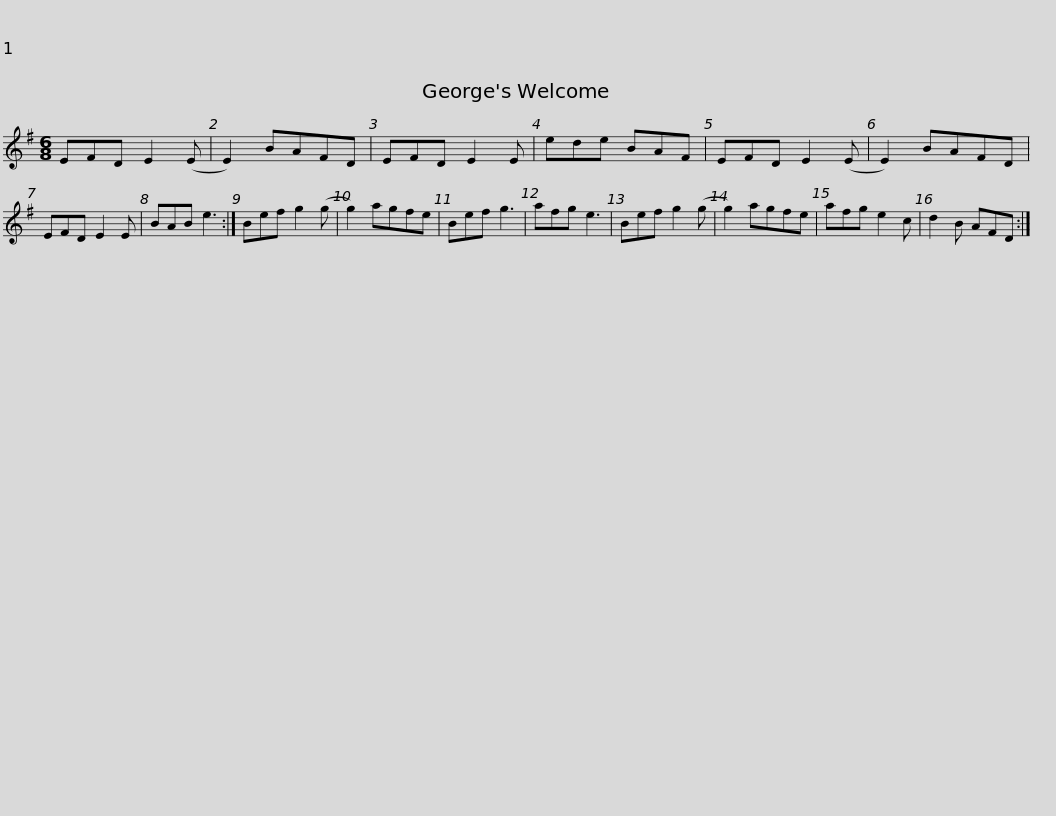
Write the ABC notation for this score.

X:1
L:1/8
M:6/8
I:linebreak $
K:G
V:1 treble
V:1
 EFD E2 (E | E2) BAFD | EFD E2 E | ede BAF | EFD E2 (E | %5
 E2) BAFD | EFD E2 E | BAB e3 :|$ Bef g2 (g | g2) agfe | %10
 Bef g3 | afg e3 | Bef g2 (g | g2) agfe | afg e2 c | %15
 d2 B AFD :| %16
